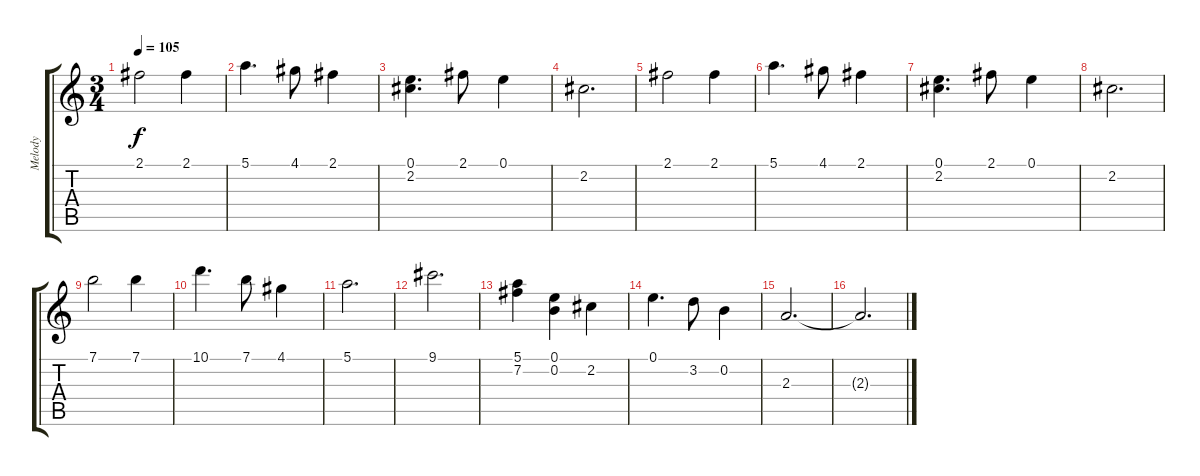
\track ("Melody" "Melody") {instrument electricguitarjazz}
\staff {score tabs}
\tuning (E4 B3 G3 D3 A2 E2) {hide}
\ts (3 4)
\tempo 105
\clef g2
\ks c
2.1.2{dy f} 2.1.4 |
5.1.4{d} 4.1.8 2.1.4 |
(0.1 2.2).4{d} 2.1.8 0.1.4 |
2.2.2{d} |
2.1.2 2.1.4 |
5.1.4{d} 4.1.8 2.1.4 |
(0.1 2.2).4{d} 2.1.8 0.1.4 |
2.2.2{d} |
7.1.2 7.1.4 |
10.1.4{d} 7.1.8 4.1.4 |
5.1.2{d} |
9.1.2{d} |
(5.1 7.2).4 (0.1 0.2).4 2.2.4 |
0.1.4{d} 3.2.8 0.2.4 |
2.3.2{d} |
2.3{t}.2{d}
